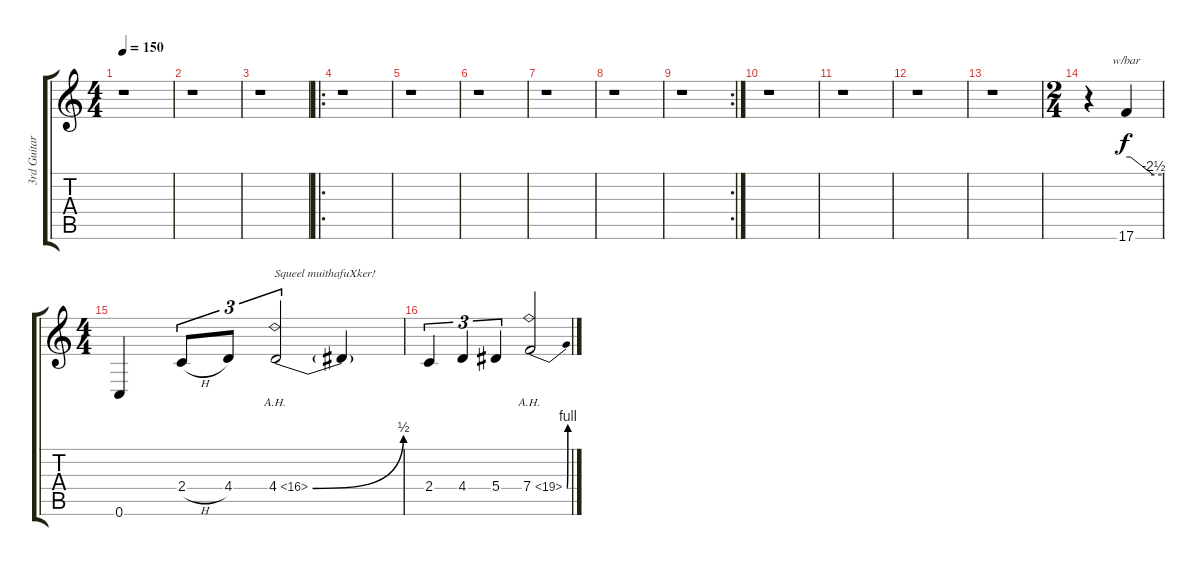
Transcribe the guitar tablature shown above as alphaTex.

\track ("3rd Guitar" "3rd Guitar") {instrument distortionguitar}
\staff {score tabs}
\tuning (C4 G3 Eb3 Bb2 F2 C2) {hide}
\ts (4 4)
\tempo 150
\clef g2
\ks c
r.1{dy f} |
r.1 |
r.1 |
\ro
r.1 |
r.1 |
r.1 |
r.1 |
r.1 |
\rc 2
r.1 |
r.1 |
r.1 |
r.1 |
r.1 |
\ts (2 4)
r.4 17.6.4{tbe (custom default 0 0 7 0 46 -10 60 -10)} |
\ts (4 4)
0.6.4 2.4{h}.8{tu (3 2)} 4.4.8{tu (3 2)} 4.4{be (bend 0 0 60 2) ah 12}.2{tu (3 2) txt "Squeel muithafuXker!"} 4.4{t}.4 |
2.4.4{tu (3 2)} 4.4.4{tu (3 2)} 5.4.4{tu (3 2)} 7.4{be (bend 0 0 60 4) ah 12}.2
